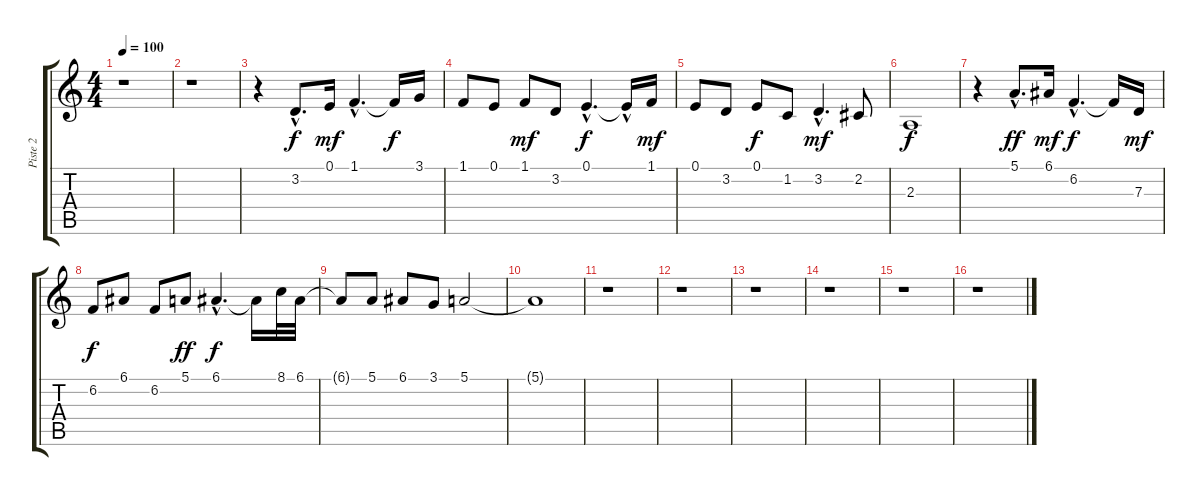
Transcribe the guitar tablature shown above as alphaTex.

\track ("Piste 2" "Piste 2") {instrument pizzicatostrings}
\staff {score tabs}
\tuning (E4 B3 G3 D3 A2 E2) {hide}
\ts (4 4)
\tempo 100
\clef g2
\ks c
r.1{dy f instrument pizzicatostrings} |
r.1 |
r.4 3.2{hac}.8{d} 0.1.16{dy mf} 1.1{hac}.4{d} 1.1{t}.16{dy f} 3.1.16 |
1.1.8 0.1.8 1.1.8{dy mf} 3.2.8 0.1{hac}.4{d dy f} 0.1{hac t}.16 1.1.16{dy mf} |
0.1.8 3.2.8 0.1.8{dy f} 1.2.8 3.2{hac}.4{d dy mf} 2.2.8 |
2.3.1{dy f} |
r.4 5.1{hac}.8{d dy ff} 6.1.16{dy mf} 6.2{hac}.4{d dy f} 6.2{t}.16 7.3.16{dy mf} |
6.2.8{dy f} 6.1.8 6.2.8 5.1.8{dy ff} 6.1{hac}.4{d dy f} 6.1{t}.16 8.1.32 6.1.32 |
6.1{t}.8 5.1.8 6.1.8 3.1.8 5.1.2 |
5.1{t}.1 |
r.1 |
r.1 |
r.1 |
r.1 |
r.1 |
r.1
